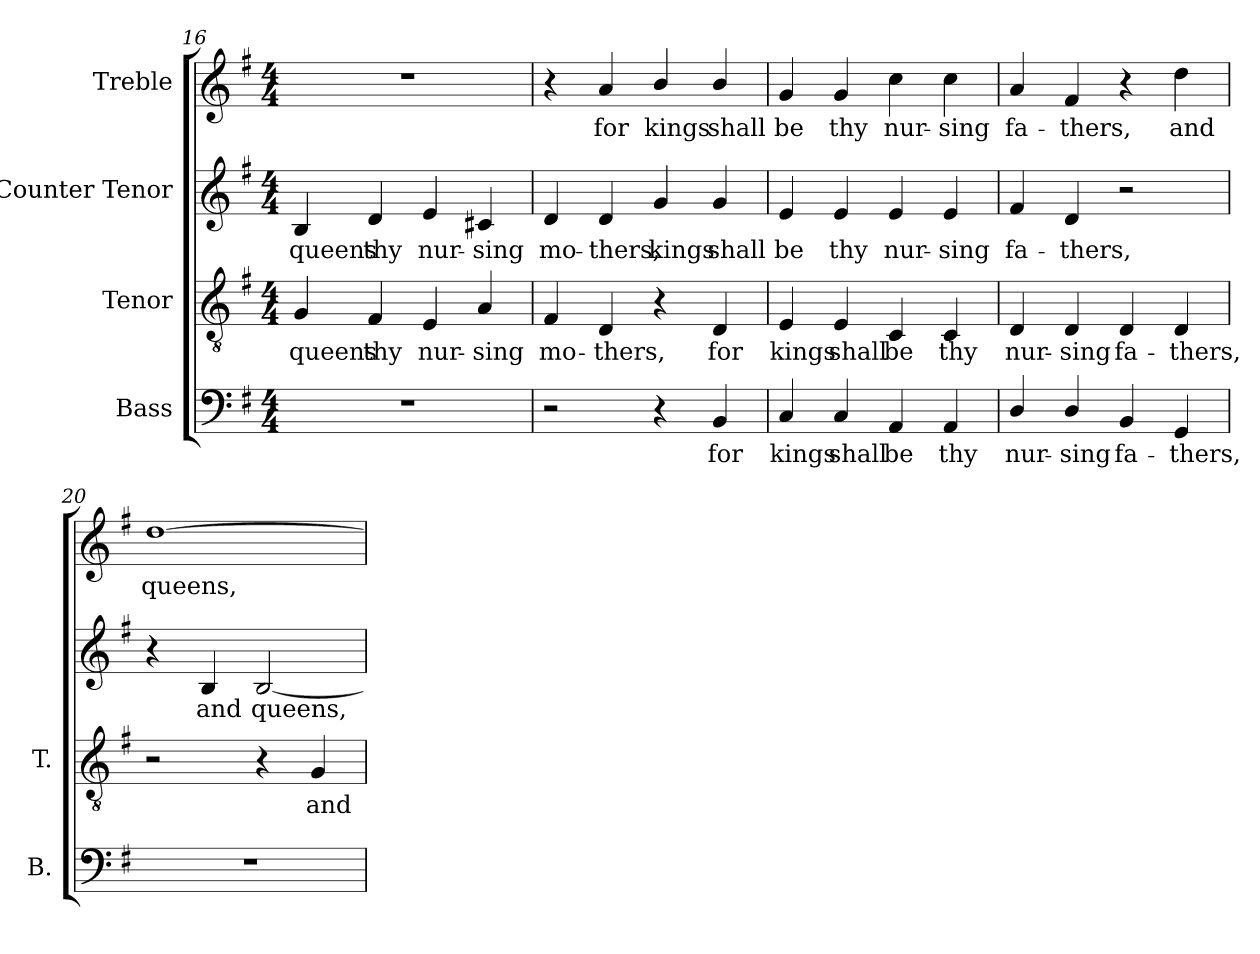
**kern	**text	**kern	**text	**kern	**text	**kern	**text
*part4	*part4	*part3	*part3	*part2	*part2	*part1	*part1
*staff4	*staff4	*staff3	*staff3	*staff2	*staff2	*staff1	*staff1
*I"Bass	*	*I"Tenor	*	*I"Counter Tenor	*	*I"Treble	*
*I'B.	*	*I'T.	*	*	*	*	*
*clefF4	*	*clefGv2	*	*clefG2	*	*clefG2	*
*	*	*ITrd7c12	*	*	*	*	*
*k[f#]	*	*k[f#]	*	*k[f#]	*	*k[f#]	*
*G:	*	*G:	*	*G:	*	*G:	*
*M4/4	*	*M4/4	*	*M4/4	*	*M4/4	*
=16	=16	=16	=16	=16	=16	=16	=16
!	!	!	!LO:LY:b:color=#000000	!	!	!	!
!	!	!	!	!	!LO:LY:b:color=#000000	!	!
1r	.	4GGi/	queens	4Bi/	queens	1r	.
!	!	!	!LO:LY:b:color=#000000	!	!	!	!
!	!	!	!	!	!LO:LY:b:color=#000000	!	!
.	.	4FF#i/	thy	4di/	thy	.	.
!	!	!	!LO:LY:b:color=#000000	!	!	!	!
!	!	!	!	!	!LO:LY:b:color=#000000	!	!
.	.	4EEi/	nur-	4ei/	nur-	.	.
!	!	!	!LO:LY:b:color=#000000	!	!	!	!
!	!	!	!	!	!LO:LY:b:color=#000000	!	!
.	.	4AAi/	-sing	4c#Xi/	-sing	.	.
!!LO:LB:g=z
=17	=17	=17	=17	=17	=17	=17	=17
!	!	!	!LO:LY:b:color=#000000	!	!	!	!
!	!	!	!	!	!LO:LY:b:color=#000000	!	!
2r	.	4FF#i/	mo-	4di/	mo-	4r	.
!	!	!	!LO:LY:b:color=#000000	!	!	!	!
!	!	!	!	!	!LO:LY:b:color=#000000	!	!
!	!	!	!	!	!	!	!LO:LY:b:color=#000000
.	.	4DDi/	-thers,	4di/	-thers,	4ai/	for
!	!	!	!	!	!LO:LY:b:color=#000000	!	!
!	!	!	!	!	!	!	!LO:LY:b:color=#000000
4r	.	4r	.	4gi/	kings	4bi/	kings
!	!LO:LY:b:color=#000000	!	!	!	!	!	!
!	!	!	!LO:LY:b:color=#000000	!	!	!	!
!	!	!	!	!	!LO:LY:b:color=#000000	!	!
!	!	!	!	!	!	!	!LO:LY:b:color=#000000
4BBi/	for	4DDi/	for	4gi/	shall	4bi/	shall
=18	=18	=18	=18	=18	=18	=18	=18
!	!LO:LY:b:color=#000000	!	!	!	!	!	!
!	!	!	!LO:LY:b:color=#000000	!	!	!	!
!	!	!	!	!	!LO:LY:b:color=#000000	!	!
!	!	!	!	!	!	!	!LO:LY:b:color=#000000
4Ci/	kings	4EEi/	kings	4ei/	be	4gi/	be
!	!LO:LY:b:color=#000000	!	!	!	!	!	!
!	!	!	!LO:LY:b:color=#000000	!	!	!	!
!	!	!	!	!	!LO:LY:b:color=#000000	!	!
!	!	!	!	!	!	!	!LO:LY:b:color=#000000
4Ci/	shall	4EEi/	shall	4ei/	thy	4gi/	thy
!	!LO:LY:b:color=#000000	!	!	!	!	!	!
!	!	!	!LO:LY:b:color=#000000	!	!	!	!
!	!	!	!	!	!LO:LY:b:color=#000000	!	!
!	!	!	!	!	!	!	!LO:LY:b:color=#000000
4AAi/	be	4CCi/	be	4ei/	nur-	4cci\	nur-
!	!LO:LY:b:color=#000000	!	!	!	!	!	!
!	!	!	!LO:LY:b:color=#000000	!	!	!	!
!	!	!	!	!	!LO:LY:b:color=#000000	!	!
!	!	!	!	!	!	!	!LO:LY:b:color=#000000
4AAi/	thy	4CCi/	thy	4ei/	-sing	4cci\	-sing
=19	=19	=19	=19	=19	=19	=19	=19
!	!LO:LY:b:color=#000000	!	!	!	!	!	!
!	!	!	!LO:LY:b:color=#000000	!	!	!	!
!	!	!	!	!	!LO:LY:b:color=#000000	!	!
!	!	!	!	!	!	!	!LO:LY:b:color=#000000
4Di/	nur-	4DDi/	nur-	4f#i/	fa-	4ai/	fa-
!	!LO:LY:b:color=#000000	!	!	!	!	!	!
!	!	!	!LO:LY:b:color=#000000	!	!	!	!
!	!	!	!	!	!LO:LY:b:color=#000000	!	!
!	!	!	!	!	!	!	!LO:LY:b:color=#000000
4Di/	-sing	4DDi/	-sing	4di/	-thers,	4f#i/	-thers,
!	!LO:LY:b:color=#000000	!	!	!	!	!	!
!	!	!	!LO:LY:b:color=#000000	!	!	!	!
4BBi/	fa-	4DDi/	fa-	2r	.	4r	.
!	!LO:LY:b:color=#000000	!	!	!	!	!	!
!	!	!	!LO:LY:b:color=#000000	!	!	!	!
!	!	!	!	!	!	!	!LO:LY:b:color=#000000
4GGi/	-thers,	4DDi/	-thers,	.	.	4ddi\	and
=20	=20	=20	=20	=20	=20	=20	=20
!	!	!	!	!	!	!	!LO:LY:b:color=#000000
1r	.	2r	.	4r	.	[1ddi	queens,
!	!	!	!	!	!LO:LY:b:color=#000000	!	!
.	.	.	.	4Bi/	and	.	.
!	!	!	!	!	!LO:LY:b:color=#000000	!	!
.	.	4r	.	[2Bi/	queens,	.	.
!	!	!	!LO:LY:b:color=#000000	!	!	!	!
.	.	4GGi/	and	.	.	.	.
=	=	=	=	=	=	=	=
*-	*-	*-	*-	*-	*-	*-	*-
